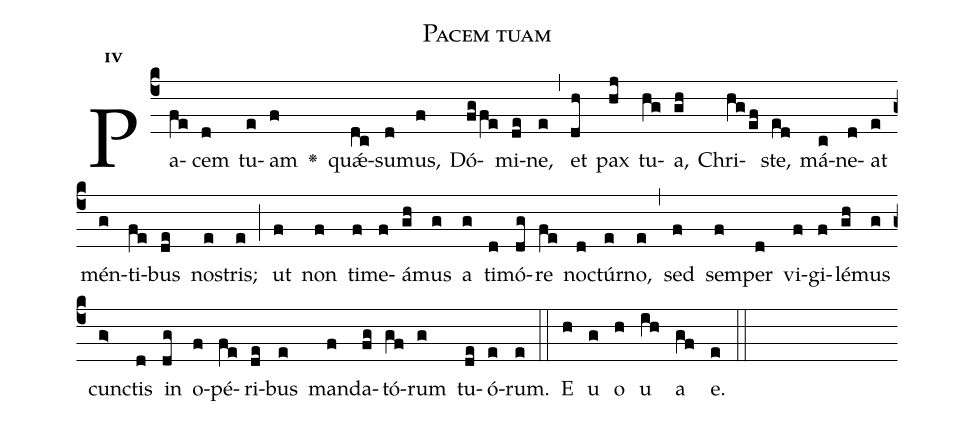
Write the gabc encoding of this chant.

name:Pacem tuam;
office-part:Antiphona;
mode:4;
%%
initial-style: 1;
name: Pacem tuam;
book: CAO 4206/https://www.uni-regensburg.de/Fakultaeten/phil_Fak_I/Musikwissenschaft/cantus/microfilm/copenhagen/vol4/images/132.jpg;
occasion: Antiphonae ad libitum ad canticum Nunc dimittis;
office-part: Completorium;
user-notes: ;
commentary: ;
annotation: 4e;
centering-scheme: english;
fontsize: 12;
font: OFLSortsMillGoudy;
height: 11;
width: 4.5;
%%
(c4)Pa(fe)cem(d) tu(e)am(f) <v>\greheightstar</v>() quǽ(dc)su(d)mus,(f) Dó(fg/fe)mi(de)ne,(e) (,) et(dh) pax(hj) tu(hg)a,(gh) Chri(hg/ef)ste,(ed) má(c)ne(d)at(e) mén(g)ti(fe)bus(de) no(e)stris;(e) (;) ut(f) non(f) ti(f)me(f)á(gh)mus(g) a(g) ti(d)mó(dg)re(fe) no(d)ctúr(e)no,(e) (,) sed(f) sem(f)per(d) vi(f)gi(f)lé(gh)mus(g) cun(g>)ctis(d) in(dg) o(f)pé(fe)ri(de)bus(e) man(f)da(fg)tó(gf)rum(g) tu(de)ó(e)rum.(e) (::)
E(h) u(g) o(h) u(ih) a(gf) e.(e) (::)
